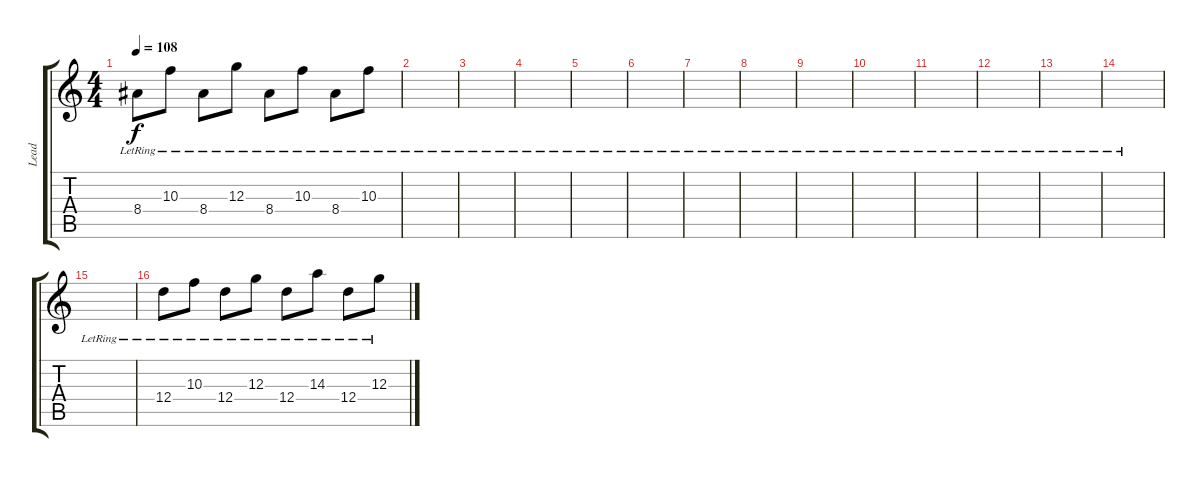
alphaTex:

\track ("Lead" "Lead") {instrument electricguitarjazz}
\staff {score tabs}
\tuning (E4 B3 G3 D3 A2 E2) {hide}
\ts (4 4)
\tempo 108
\clef g2
\ks c
8.4{lr}.8{dy f} 10.3{lr}.8 8.4{lr}.8 12.3{lr}.8 8.4{lr}.8 10.3{lr}.8 8.4{lr}.8 10.3{lr}.8 |
|
|
|
|
|
|
|
|
|
|
|
|
|
|
12.4{lr}.8 10.3{lr}.8 12.4{lr}.8 12.3{lr}.8 12.4{lr}.8 14.3{lr}.8 12.4{lr}.8 12.3{lr}.8
